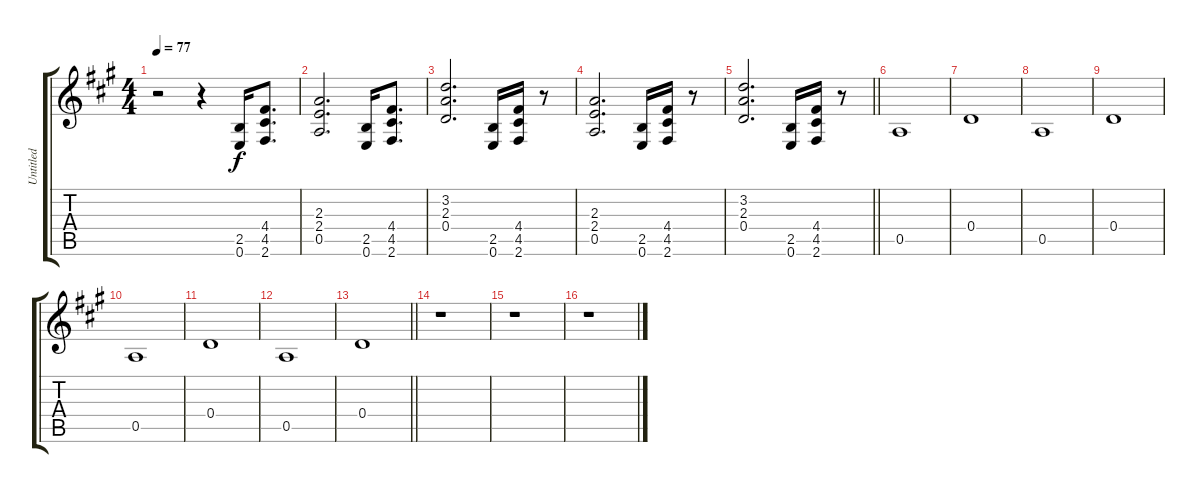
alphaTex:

\track ("Untitled" "Untitled") {instrument distortionguitar}
\staff {score tabs}
\tuning (E4 B3 G3 D3 A2 E2) {hide}
\ts (4 4)
\tempo 77
\clef g2
\ks a
r.2{dy f instrument distortionguitar} r.4 (2.5 0.6).16 (4.4 4.5 2.6).8{d} |
(2.3 2.4 0.5).2{d} (2.5 0.6).16 (4.4 4.5 2.6).8{d} |
(3.2 2.3 0.4).2{d} (2.5 0.6).16 (4.4 4.5 2.6).16 r.8 |
(2.3 2.4 0.5).2{d} (2.5 0.6).16 (4.4 4.5 2.6).16 r.8 |
\barLineRight lightlight
(3.2 2.3 0.4).2{d} (2.5 0.6).16 (4.4 4.5 2.6).16 r.8 |
0.5.1 |
0.4.1 |
0.5.1 |
0.4.1 |
0.5.1 |
0.4.1 |
0.5.1 |
\barLineRight lightlight
0.4.1 |
r.1 |
r.1 |
r.1
